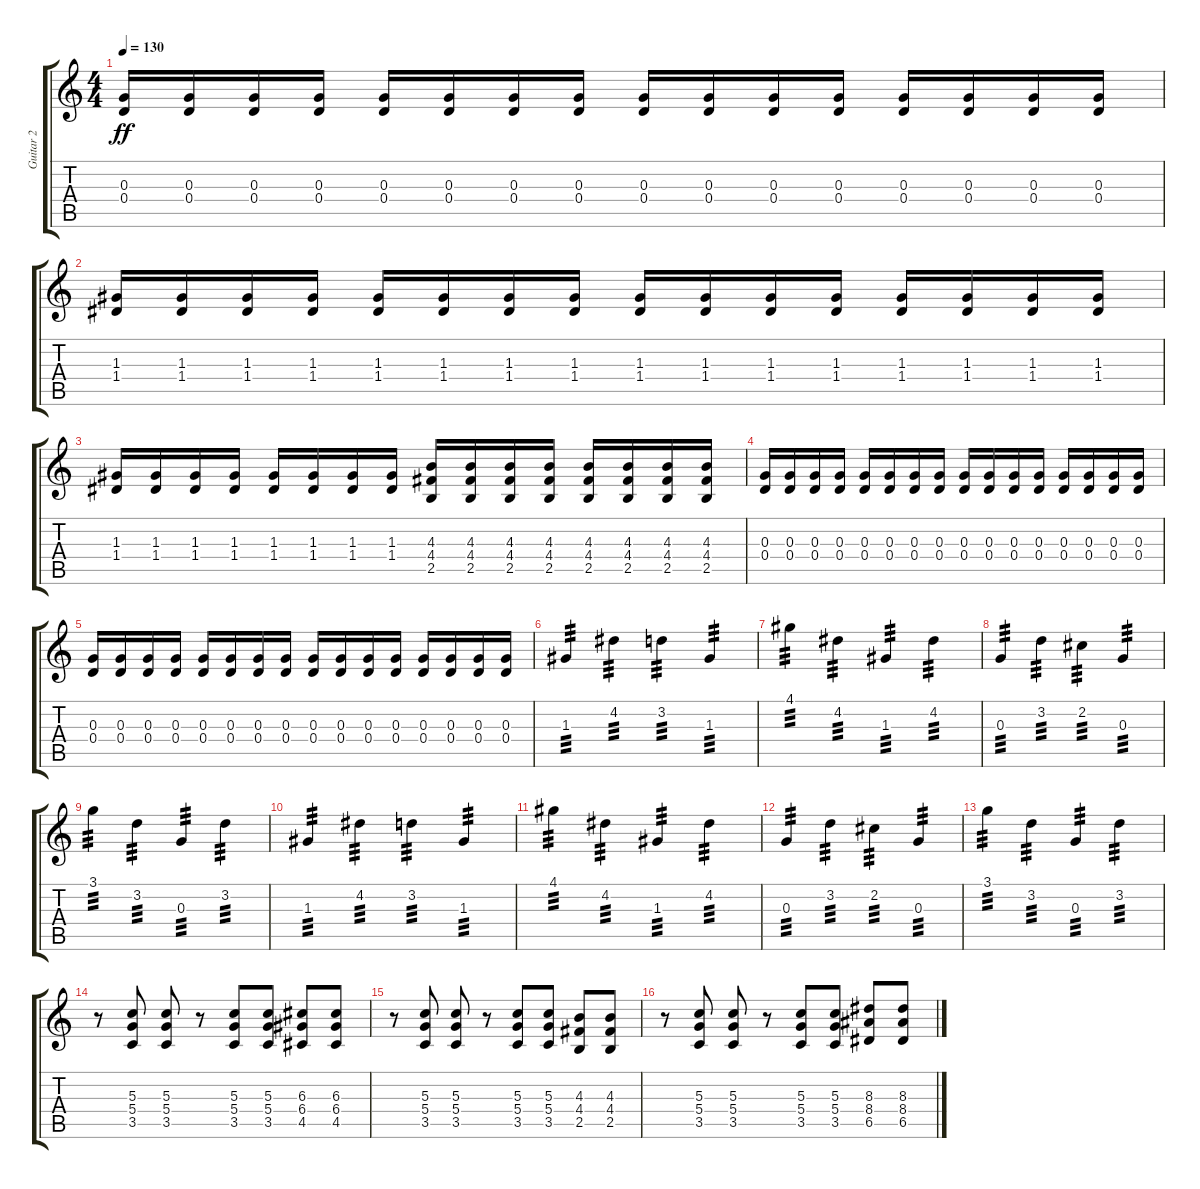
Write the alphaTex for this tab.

\track ("Guitar 2" "Guitar 2") {instrument overdrivenguitar}
\staff {score tabs}
\tuning (E4 B3 G3 D3 A2 D2) {hide}
\ts (4 4)
\tempo 130
\clef g2
\ks c
(0.3 0.4).16{dy ff} (0.3 0.4).16 (0.3 0.4).16 (0.3 0.4).16 (0.3 0.4).16 (0.3 0.4).16 (0.3 0.4).16 (0.3 0.4).16 (0.3 0.4).16 (0.3 0.4).16 (0.3 0.4).16 (0.3 0.4).16 (0.3 0.4).16 (0.3 0.4).16 (0.3 0.4).16 (0.3 0.4).16 |
(1.3 1.4).16 (1.3 1.4).16 (1.3 1.4).16 (1.3 1.4).16 (1.3 1.4).16 (1.3 1.4).16 (1.3 1.4).16 (1.3 1.4).16 (1.3 1.4).16 (1.3 1.4).16 (1.3 1.4).16 (1.3 1.4).16 (1.3 1.4).16 (1.3 1.4).16 (1.3 1.4).16 (1.3 1.4).16 |
(1.3 1.4).16 (1.3 1.4).16 (1.3 1.4).16 (1.3 1.4).16 (1.3 1.4).16 (1.3 1.4).16 (1.3 1.4).16 (1.3 1.4).16 (4.3 4.4 2.5).16 (4.3 4.4 2.5).16 (4.3 4.4 2.5).16 (4.3 4.4 2.5).16 (4.3 4.4 2.5).16 (4.3 4.4 2.5).16 (4.3 4.4 2.5).16 (4.3 4.4 2.5).16 |
(0.3 0.4).16 (0.3 0.4).16 (0.3 0.4).16 (0.3 0.4).16 (0.3 0.4).16 (0.3 0.4).16 (0.3 0.4).16 (0.3 0.4).16 (0.3 0.4).16 (0.3 0.4).16 (0.3 0.4).16 (0.3 0.4).16 (0.3 0.4).16 (0.3 0.4).16 (0.3 0.4).16 (0.3 0.4).16 |
(0.3 0.4).16 (0.3 0.4).16 (0.3 0.4).16 (0.3 0.4).16 (0.3 0.4).16 (0.3 0.4).16 (0.3 0.4).16 (0.3 0.4).16 (0.3 0.4).16 (0.3 0.4).16 (0.3 0.4).16 (0.3 0.4).16 (0.3 0.4).16 (0.3 0.4).16 (0.3 0.4).16 (0.3 0.4).16 |
1.3.4{tp 3} 4.2.4{tp 3} 3.2.4{tp 3} 1.3.4{tp 3} |
4.1.4{tp 3} 4.2.4{tp 3} 1.3.4{tp 3} 4.2.4{tp 3} |
0.3.4{tp 3} 3.2.4{tp 3} 2.2.4{tp 3} 0.3.4{tp 3} |
3.1.4{tp 3} 3.2.4{tp 3} 0.3.4{tp 3} 3.2.4{tp 3} |
1.3.4{tp 3} 4.2.4{tp 3} 3.2.4{tp 3} 1.3.4{tp 3} |
4.1.4{tp 3} 4.2.4{tp 3} 1.3.4{tp 3} 4.2.4{tp 3} |
0.3.4{tp 3} 3.2.4{tp 3} 2.2.4{tp 3} 0.3.4{tp 3} |
3.1.4{tp 3} 3.2.4{tp 3} 0.3.4{tp 3} 3.2.4{tp 3} |
r.8 (5.3 5.4 3.5).8 (5.3 5.4 3.5).8 r.8 (5.3 5.4 3.5).8 (5.3 5.4 3.5).8 (6.3 6.4 4.5).8 (6.3 6.4 4.5).8 |
r.8 (5.3 5.4 3.5).8 (5.3 5.4 3.5).8 r.8 (5.3 5.4 3.5).8 (5.3 5.4 3.5).8 (4.3 4.4 2.5).8 (4.3 4.4 2.5).8 |
r.8 (5.3 5.4 3.5).8 (5.3 5.4 3.5).8 r.8 (5.3 5.4 3.5).8 (5.3 5.4 3.5).8 (8.3 8.4 6.5).8 (8.3 8.4 6.5).8
